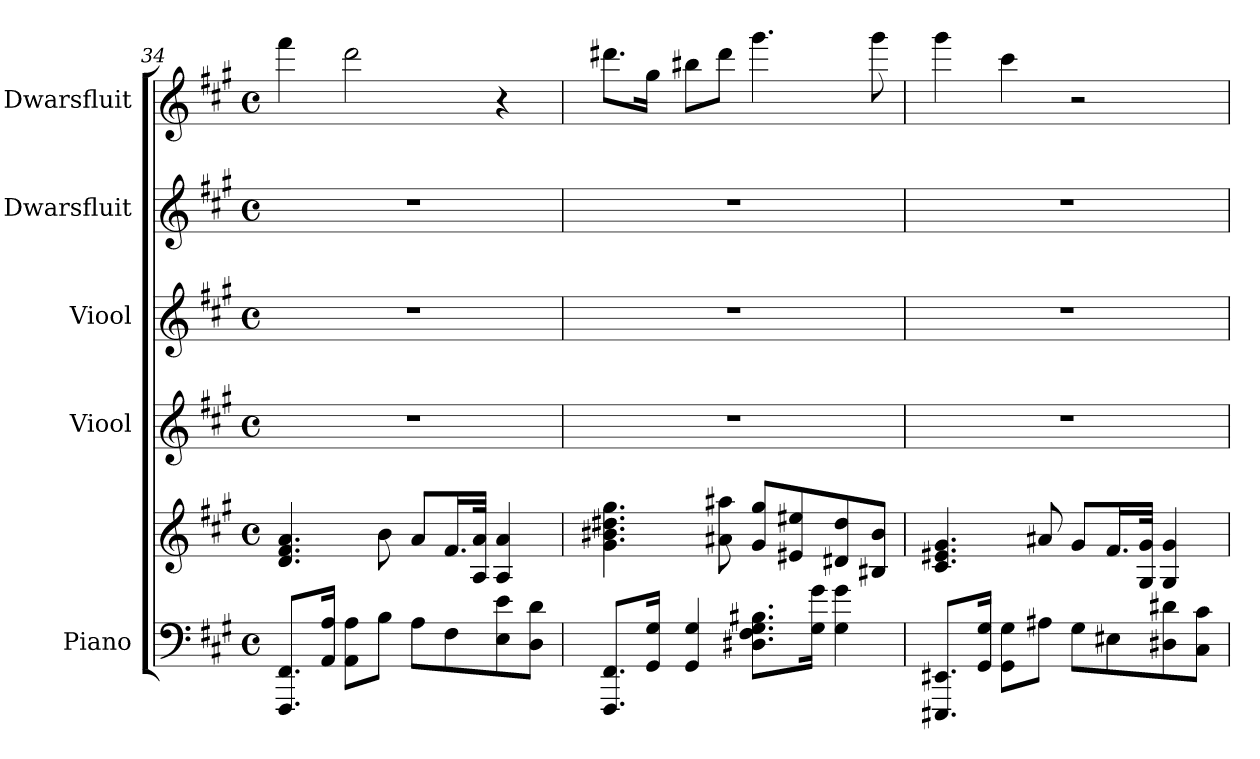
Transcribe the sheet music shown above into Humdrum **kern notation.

**kern	**kern	**kern	**kern	**kern	**kern
*part5	*part5	*part4	*part3	*part2	*part1
*staff6	*staff5	*staff4	*staff3	*staff2	*staff1
*I"Piano	*	*I"Viool	*I"Viool	*I"Dwarsfluit	*I"Dwarsfluit
*I'Pno.	*	*	*	*I'Fl.	*I'Fl.
!!LO:PB:g=z
*clefF4	*clefG2	*clefG2	*clefG2	*clefG2	*clefG2
*k[f#c#g#]	*k[f#c#g#]	*k[f#c#g#]	*k[f#c#g#]	*k[f#c#g#]	*k[f#c#g#]
*M4/4	*M4/4	*M4/4	*M4/4	*M4/4	*M4/4
*met(c)	*met(c)	*met(c)	*met(c)	*met(c)	*met(c)
=34	=34	=34	=34	=34	=34
8.FFF#/ 8.FF#/L	4.d/ 4.f#/ 4.a/	1r	1r	1r	4fff#\
16AA/ 16A/Jk	.	.	.	.	.
8AA\ 8A\L	.	.	.	.	2ddd\
8B\J	8b\	.	.	.	.
8A\L	8a/L	.	.	.	.
8F#\	16.f#/L	.	.	.	.
.	32A/ 32a/JJk	.	.	.	.
8E\ 8e\	4A/ 4a/	.	.	.	4r
8D\ 8d\J	.	.	.	.	.
=35	=35	=35	=35	=35	=35
8.FFF#/ 8.FF#/L	4.g#\ 4.b#X\ 4.dd#X\ 4.gg#\	1r	1r	1r	8.ddd#X\L
16GG#/ 16G#/Jk	.	.	.	.	16gg#\Jk
4GG#/ 4G#/	.	.	.	.	8bb#X\L
.	8a#X\ 8aa#X\	.	.	.	8ddd#\J
8.D#X\ 8.F#\ 8.G#\ 8.B#X\L	8g#/ 8gg#/L	.	.	.	4.ggg#\
.	8e#X/ 8ee#X/	.	.	.	.
16G#\ 16g#\Jk	.	.	.	.	.
4G#\ 4g#\	8d#X/ 8dd#/	.	.	.	.
.	8B#X/ 8b#/J	.	.	.	8ggg#\
=36	=36	=36	=36	=36	=36
8.EEE#X/ 8.EE#X/L	4.c#/ 4.e#X/ 4.g#/	1r	1r	1r	4ggg#\
16GG#/ 16G#/Jk	.	.	.	.	.
8GG#\ 8G#\L	.	.	.	.	4ccc#\
8A#X\J	8a#X/	.	.	.	.
8G#\L	8g#/L	.	.	.	2r
8E#X\	16.f#/L	.	.	.	.
.	32G#/ 32g#/JJk	.	.	.	.
8D#X\ 8d#X\	4G#/ 4g#/	.	.	.	.
8C#\ 8c#\J	.	.	.	.	.
=	=	=	=	=	=
*-	*-	*-	*-	*-	*-
